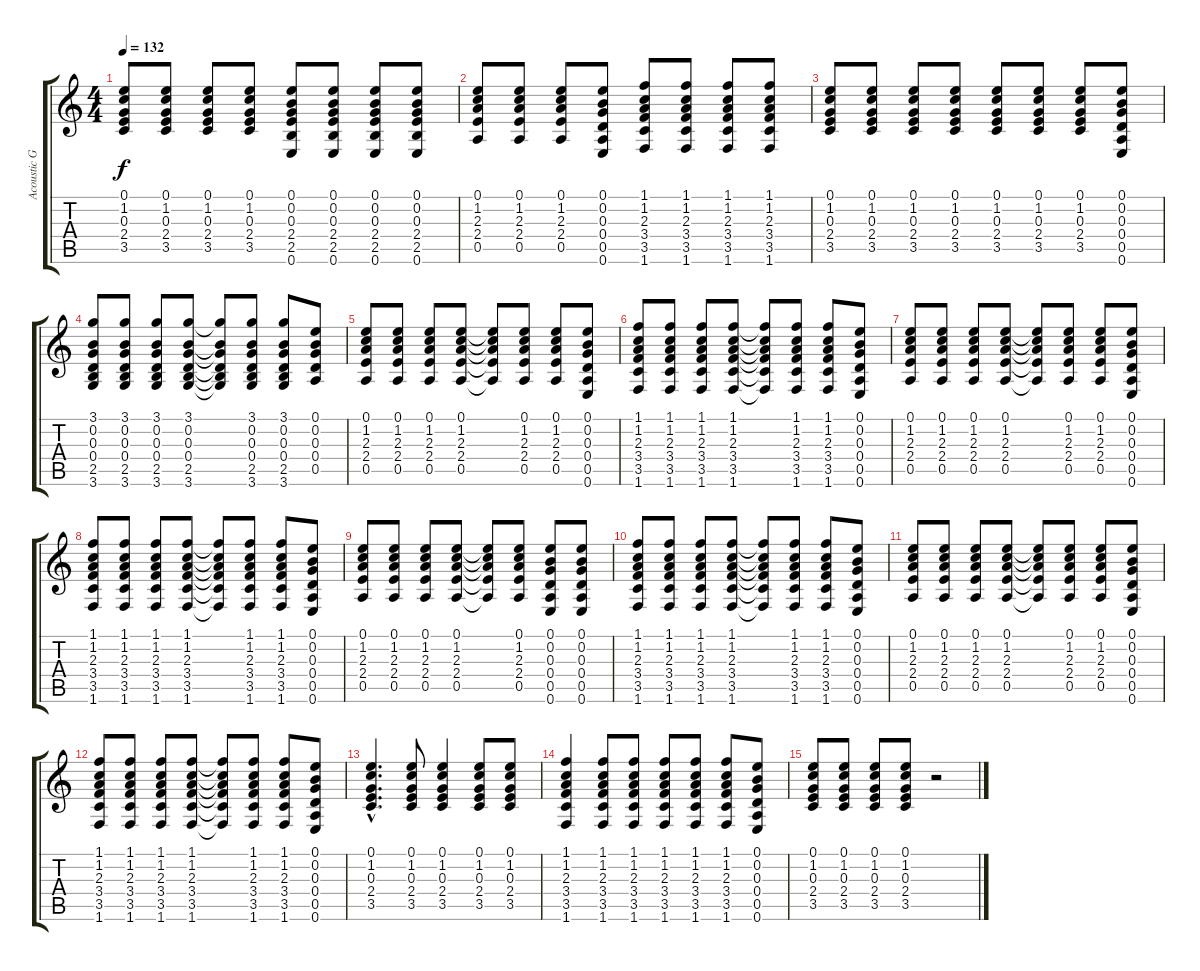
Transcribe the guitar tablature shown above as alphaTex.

\track ("Acoustic Guitar" "Acoustic G") {instrument acousticguitarsteel}
\staff {score tabs}
\tuning (E4 B3 G3 D3 A2 E2) {hide}
\ts (4 4)
\tempo 132
\clef g2
\ks c
(0.1 1.2 0.3 2.4 3.5).8{dy f} (0.1 1.2 0.3 2.4 3.5).8 (0.1 1.2 0.3 2.4 3.5).8 (0.1 1.2 0.3 2.4 3.5).8 (0.1 0.2 0.3 2.4 2.5 0.6).8 (0.1 0.2 0.3 2.4 2.5 0.6).8 (0.1 0.2 0.3 2.4 2.5 0.6).8 (0.1 0.2 0.3 2.4 2.5 0.6).8 |
(0.1 1.2 2.3 2.4 0.5).8 (0.1 1.2 2.3 2.4 0.5).8 (0.1 1.2 2.3 2.4 0.5).8 (0.1 0.2 0.3 0.4 0.5 0.6).8 (1.1 1.2 2.3 3.4 3.5 1.6).8 (1.1 1.2 2.3 3.4 3.5 1.6).8 (1.1 1.2 2.3 3.4 3.5 1.6).8 (1.1 1.2 2.3 3.4 3.5 1.6).8 |
(0.1 1.2 0.3 2.4 3.5).8 (0.1 1.2 0.3 2.4 3.5).8 (0.1 1.2 0.3 2.4 3.5).8 (0.1 1.2 0.3 2.4 3.5).8 (0.1 1.2 0.3 2.4 3.5).8 (0.1 1.2 0.3 2.4 3.5).8 (0.1 1.2 0.3 2.4 3.5).8 (0.1 0.2 0.3 0.4 0.5 0.6).8 |
(3.1 0.2 0.3 0.4 2.5 3.6).8 (3.1 0.2 0.3 0.4 2.5 3.6).8 (3.1 0.2 0.3 0.4 2.5 3.6).8 (3.1 0.2 0.3 0.4 2.5 3.6).8 (3.1{t} 0.2{t} 0.3{t} 0.4{t} 2.5{t} 3.6{t}).8 (3.1 0.2 0.3 0.4 2.5 3.6).8 (3.1 0.2 0.3 0.4 2.5 3.6).8 (0.1 0.2 0.3 0.4 0.5).8 |
(0.1 1.2 2.3 2.4 0.5).8 (0.1 1.2 2.3 2.4 0.5).8 (0.1 1.2 2.3 2.4 0.5).8 (0.1 1.2 2.3 2.4 0.5).8 (0.1{t} 1.2{t} 2.3{t} 2.4{t} 0.5{t}).8 (0.1 1.2 2.3 2.4 0.5).8 (0.1 1.2 2.3 2.4 0.5).8 (0.1 0.2 0.3 0.4 0.5 0.6).8 |
(1.1 1.2 2.3 3.4 3.5 1.6).8 (1.1 1.2 2.3 3.4 3.5 1.6).8 (1.1 1.2 2.3 3.4 3.5 1.6).8 (1.1 1.2 2.3 3.4 3.5 1.6).8 (1.1{t} 1.2{t} 2.3{t} 3.4{t} 3.5{t} 1.6{t}).8 (1.1 1.2 2.3 3.4 3.5 1.6).8 (1.1 1.2 2.3 3.4 3.5 1.6).8 (0.1 0.2 0.3 0.4 0.5 0.6).8 |
(0.1 1.2 2.3 2.4 0.5).8 (0.1 1.2 2.3 2.4 0.5).8 (0.1 1.2 2.3 2.4 0.5).8 (0.1 1.2 2.3 2.4 0.5).8 (0.1{t} 1.2{t} 2.3{t} 2.4{t} 0.5{t}).8 (0.1 1.2 2.3 2.4 0.5).8 (0.1 1.2 2.3 2.4 0.5).8 (0.1 0.2 0.3 0.4 0.5 0.6).8 |
(1.1 1.2 2.3 3.4 3.5 1.6).8{volume 14} (1.1 1.2 2.3 3.4 3.5 1.6).8 (1.1 1.2 2.3 3.4 3.5 1.6).8 (1.1 1.2 2.3 3.4 3.5 1.6).8 (1.1{t} 1.2{t} 2.3{t} 3.4{t} 3.5{t} 1.6{t}).8 (1.1 1.2 2.3 3.4 3.5 1.6).8 (1.1 1.2 2.3 3.4 3.5 1.6).8 (0.1 0.2 0.3 0.4 0.5 0.6).8 |
(0.1 1.2 2.3 2.4 0.5).8{volume 12} (0.1 1.2 2.3 2.4 0.5).8 (0.1 1.2 2.3 2.4 0.5).8 (0.1 1.2 2.3 2.4 0.5).8 (0.1{t} 1.2{t} 2.3{t} 2.4{t} 0.5{t}).8 (0.1 1.2 2.3 2.4 0.5).8 (0.1 0.2 0.3 0.4 0.5 0.6).8 (0.1 0.2 0.3 0.4 0.5 0.6).8 |
(1.1 1.2 2.3 3.4 3.5 1.6).8{volume 10} (1.1 1.2 2.3 3.4 3.5 1.6).8 (1.1 1.2 2.3 3.4 3.5 1.6).8 (1.1 1.2 2.3 3.4 3.5 1.6).8 (1.1{t} 1.2{t} 2.3{t} 3.4{t} 3.5{t} 1.6{t}).8 (1.1 1.2 2.3 3.4 3.5 1.6).8 (1.1 1.2 2.3 3.4 3.5 1.6).8 (0.1 0.2 0.3 0.4 0.5 0.6).8 |
(0.1 1.2 2.3 2.4 0.5).8{volume 8} (0.1 1.2 2.3 2.4 0.5).8 (0.1 1.2 2.3 2.4 0.5).8 (0.1 1.2 2.3 2.4 0.5).8 (0.1{t} 1.2{t} 2.3{t} 2.4{t} 0.5{t}).8 (0.1 1.2 2.3 2.4 0.5).8 (0.1 1.2 2.3 2.4 0.5).8 (0.1 0.2 0.3 0.4 0.5 0.6).8 |
(1.1 1.2 2.3 3.4 3.5 1.6).8{volume 5} (1.1 1.2 2.3 3.4 3.5 1.6).8 (1.1 1.2 2.3 3.4 3.5 1.6).8 (1.1 1.2 2.3 3.4 3.5 1.6).8 (1.1{t} 1.2{t} 2.3{t} 3.4{t} 3.5{t} 1.6{t}).8 (1.1 1.2 2.3 3.4 3.5 1.6).8 (1.1 1.2 2.3 3.4 3.5 1.6).8 (0.1 0.2 0.3 0.4 0.5 0.6).8 |
(0.1{hac} 1.2{hac} 0.3{hac} 2.4{hac} 3.5).4{d volume 4} (0.1 1.2 0.3 2.4 3.5).8 (0.1 1.2 0.3 2.4 3.5).4 (0.1 1.2 0.3 2.4 3.5).8 (0.1 1.2 0.3 2.4 3.5).8 |
(1.1 1.2 2.3 3.4 3.5 1.6).4{volume 3} (1.1 1.2 2.3 3.4 3.5 1.6).8 (1.1 1.2 2.3 3.4 3.5 1.6).8 (1.1 1.2 2.3 3.4 3.5 1.6).8 (1.1 1.2 2.3 3.4 3.5 1.6).8 (1.1 1.2 2.3 3.4 3.5 1.6).8 (0.1 0.2 0.3 0.4 0.5 0.6).8 |
(0.1 1.2 0.3 2.4 3.5).8{volume 2} (0.1 1.2 0.3 2.4 3.5).8 (0.1 1.2 0.3 2.4 3.5).8 (0.1 1.2 0.3 2.4 3.5).8 r.2
